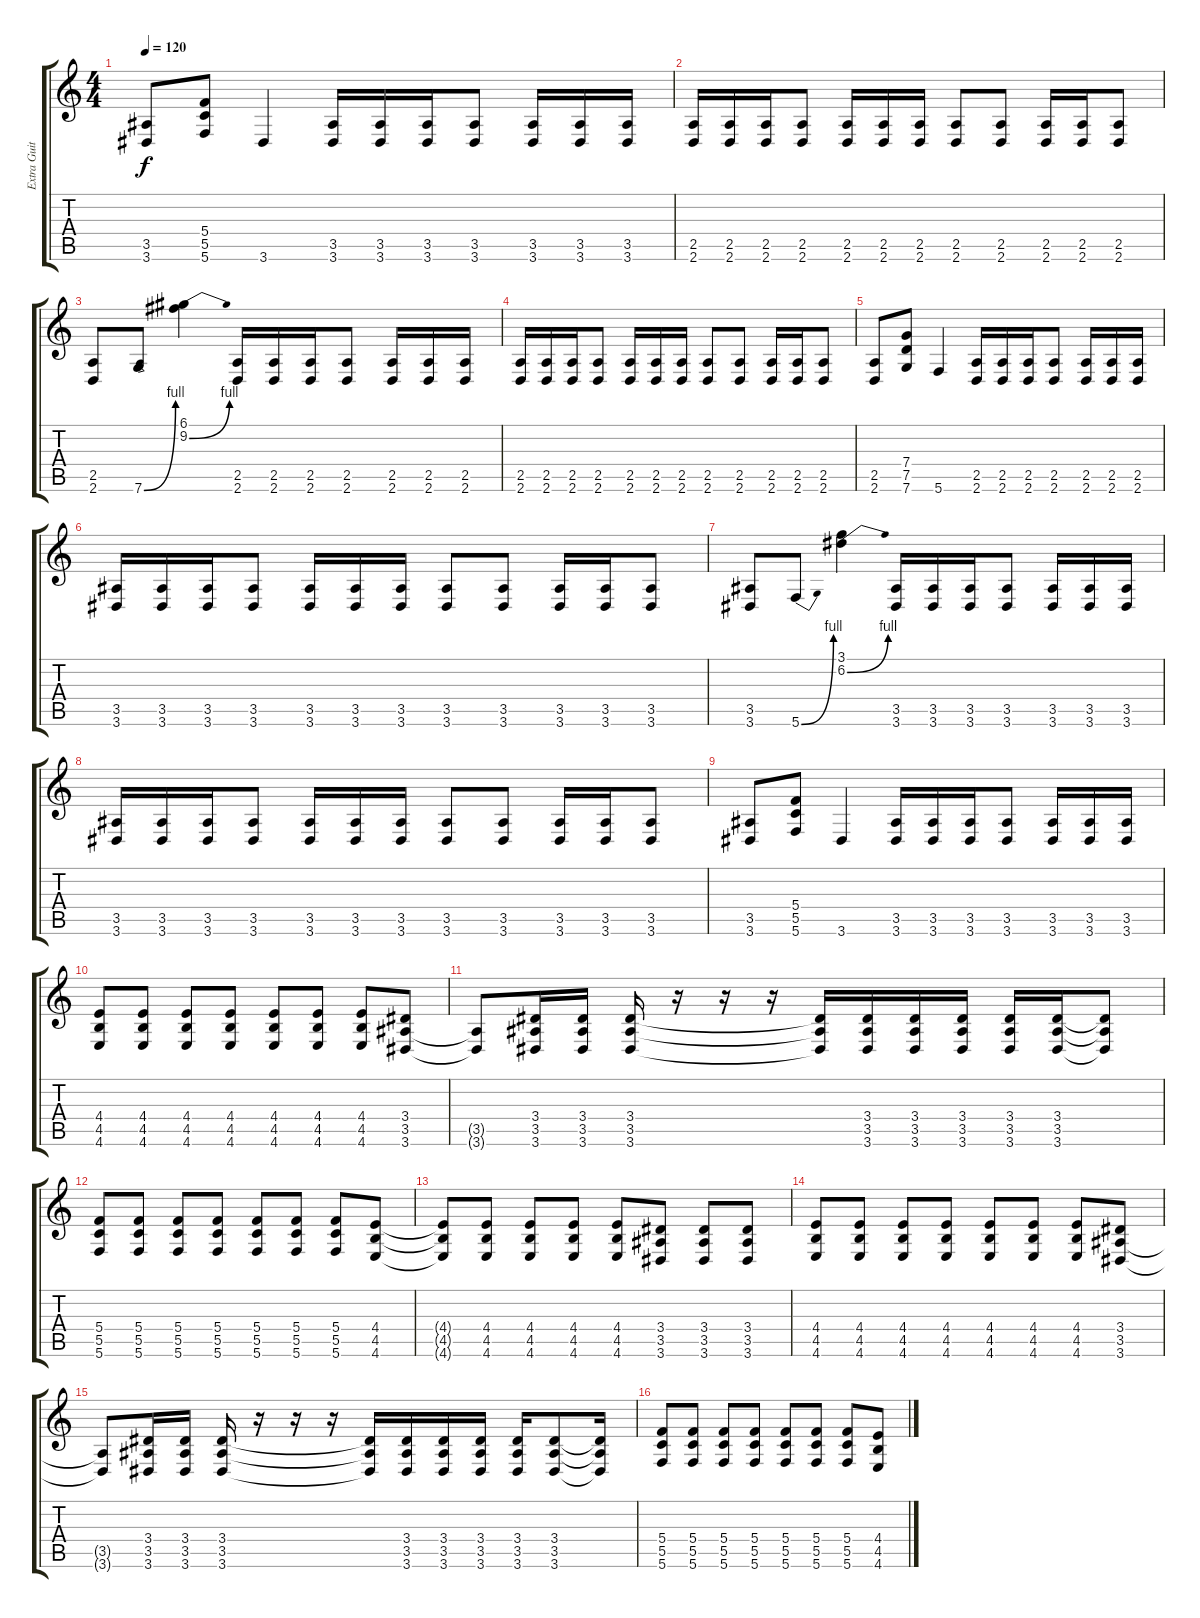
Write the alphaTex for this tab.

\track ("Extra Guitar" "Extra Guit") {instrument distortionguitar}
\staff {score tabs}
\tuning (D4 A3 F3 C3 G2 C2) {hide}
\ts (4 4)
\tempo 120
\clef g2
\ks c
(3.5 3.6).8{dy f} (5.4 5.5 5.6).8 3.6.4 (3.5 3.6).16 (3.5 3.6).16 (3.5 3.6).16 (3.5 3.6).8 (3.5 3.6).16 (3.5 3.6).16 (3.5 3.6).16 |
(2.5 2.6).16 (2.5 2.6).16 (2.5 2.6).16 (2.5 2.6).8 (2.5 2.6).16 (2.5 2.6).16 (2.5 2.6).16 (2.5 2.6).8 (2.5 2.6).8 (2.5 2.6).16 (2.5 2.6).16 (2.5 2.6).8 |
(2.5 2.6).8 7.6{be (bend 0 0 60 4)}.8 (6.1 9.2{be (bend 0 0 60 4)}).4 (2.5 2.6).16 (2.5 2.6).16 (2.5 2.6).16 (2.5 2.6).8 (2.5 2.6).16 (2.5 2.6).16 (2.5 2.6).16 |
(2.5 2.6).16 (2.5 2.6).16 (2.5 2.6).16 (2.5 2.6).8 (2.5 2.6).16 (2.5 2.6).16 (2.5 2.6).16 (2.5 2.6).8 (2.5 2.6).8 (2.5 2.6).16 (2.5 2.6).16 (2.5 2.6).8 |
(2.5 2.6).8 (7.4 7.5 7.6).8 5.6.4 (2.5 2.6).16 (2.5 2.6).16 (2.5 2.6).16 (2.5 2.6).8 (2.5 2.6).16 (2.5 2.6).16 (2.5 2.6).16 |
(3.5 3.6).16 (3.5 3.6).16 (3.5 3.6).16 (3.5 3.6).8 (3.5 3.6).16 (3.5 3.6).16 (3.5 3.6).16 (3.5 3.6).8 (3.5 3.6).8 (3.5 3.6).16 (3.5 3.6).16 (3.5 3.6).8 |
(3.5 3.6).8 5.6{be (bend 0 0 60 4)}.8 (3.1 6.2{be (bend 0 0 60 4)}).4 (3.5 3.6).16 (3.5 3.6).16 (3.5 3.6).16 (3.5 3.6).8 (3.5 3.6).16 (3.5 3.6).16 (3.5 3.6).16 |
(3.5 3.6).16 (3.5 3.6).16 (3.5 3.6).16 (3.5 3.6).8 (3.5 3.6).16 (3.5 3.6).16 (3.5 3.6).16 (3.5 3.6).8 (3.5 3.6).8 (3.5 3.6).16 (3.5 3.6).16 (3.5 3.6).8 |
(3.5 3.6).8 (5.4 5.5 5.6).8 3.6.4 (3.5 3.6).16 (3.5 3.6).16 (3.5 3.6).16 (3.5 3.6).8 (3.5 3.6).16 (3.5 3.6).16 (3.5 3.6).16 |
(4.4 4.5 4.6).8 (4.4 4.5 4.6).8 (4.4 4.5 4.6).8 (4.4 4.5 4.6).8 (4.4 4.5 4.6).8 (4.4 4.5 4.6).8 (4.4 4.5 4.6).8 (3.4 3.5 3.6).8 |
(3.5{t} 3.6{t}).8 (3.4 3.5 3.6).16 (3.4 3.5 3.6).16 (3.4 3.5 3.6).16 r.16 r.16 r.16 (3.4{t} 3.5{t} 3.6{t}).16 (3.4 3.5 3.6).16 (3.4 3.5 3.6).16 (3.4 3.5 3.6).16 (3.4 3.5 3.6).16 (3.4 3.5 3.6).16 (3.4{t} 3.5{t} 3.6{t}).8 |
(5.4 5.5 5.6).8 (5.4 5.5 5.6).8 (5.4 5.5 5.6).8 (5.4 5.5 5.6).8 (5.4 5.5 5.6).8 (5.4 5.5 5.6).8 (5.4 5.5 5.6).8 (4.4 4.5 4.6).8 |
(4.4{t} 4.5{t} 4.6{t}).8 (4.4 4.5 4.6).8 (4.4 4.5 4.6).8 (4.4 4.5 4.6).8 (4.4 4.5 4.6).8 (3.4 3.5 3.6).8 (3.4 3.5 3.6).8 (3.4 3.5 3.6).8 |
(4.4 4.5 4.6).8 (4.4 4.5 4.6).8 (4.4 4.5 4.6).8 (4.4 4.5 4.6).8 (4.4 4.5 4.6).8 (4.4 4.5 4.6).8 (4.4 4.5 4.6).8 (3.4 3.5 3.6).8 |
(3.5{t} 3.6{t}).8 (3.4 3.5 3.6).16 (3.4 3.5 3.6).16 (3.4 3.5 3.6).16 r.16 r.16 r.16 (3.4{t} 3.5{t} 3.6{t}).16 (3.4 3.5 3.6).16 (3.4 3.5 3.6).16 (3.4 3.5 3.6).16 (3.4 3.5 3.6).16 (3.4 3.5 3.6).8 (3.4{t} 3.5{t} 3.6{t}).16 |
(5.4 5.5 5.6).8 (5.4 5.5 5.6).8 (5.4 5.5 5.6).8 (5.4 5.5 5.6).8 (5.4 5.5 5.6).8 (5.4 5.5 5.6).8 (5.4 5.5 5.6).8 (4.4 4.5 4.6).8
